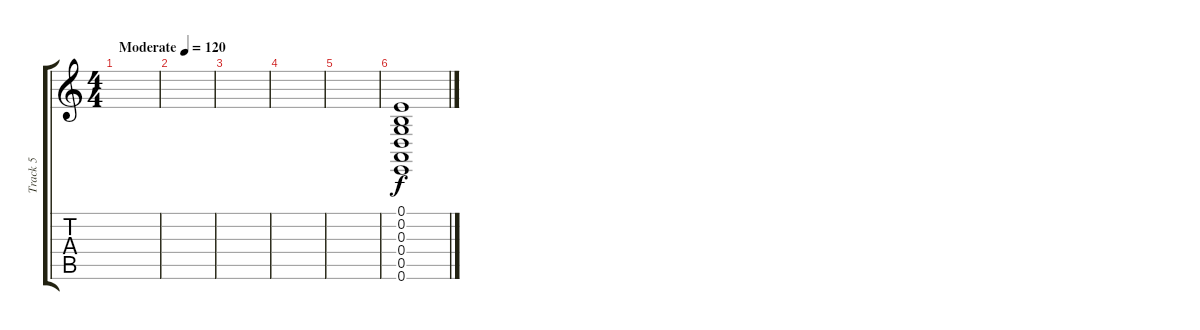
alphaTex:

\track ("Track 5" "Track 5") {instrument piccolo}
\staff {score tabs}
\tuning (E4 B3 G3 D3 A2 E2) {hide}
\ts (4 4)
\tempo (120 "Moderate")
\clef g2
\ks c
|
|
|
|
|
(0.1 0.2 0.3 0.4 0.5 0.6).1
